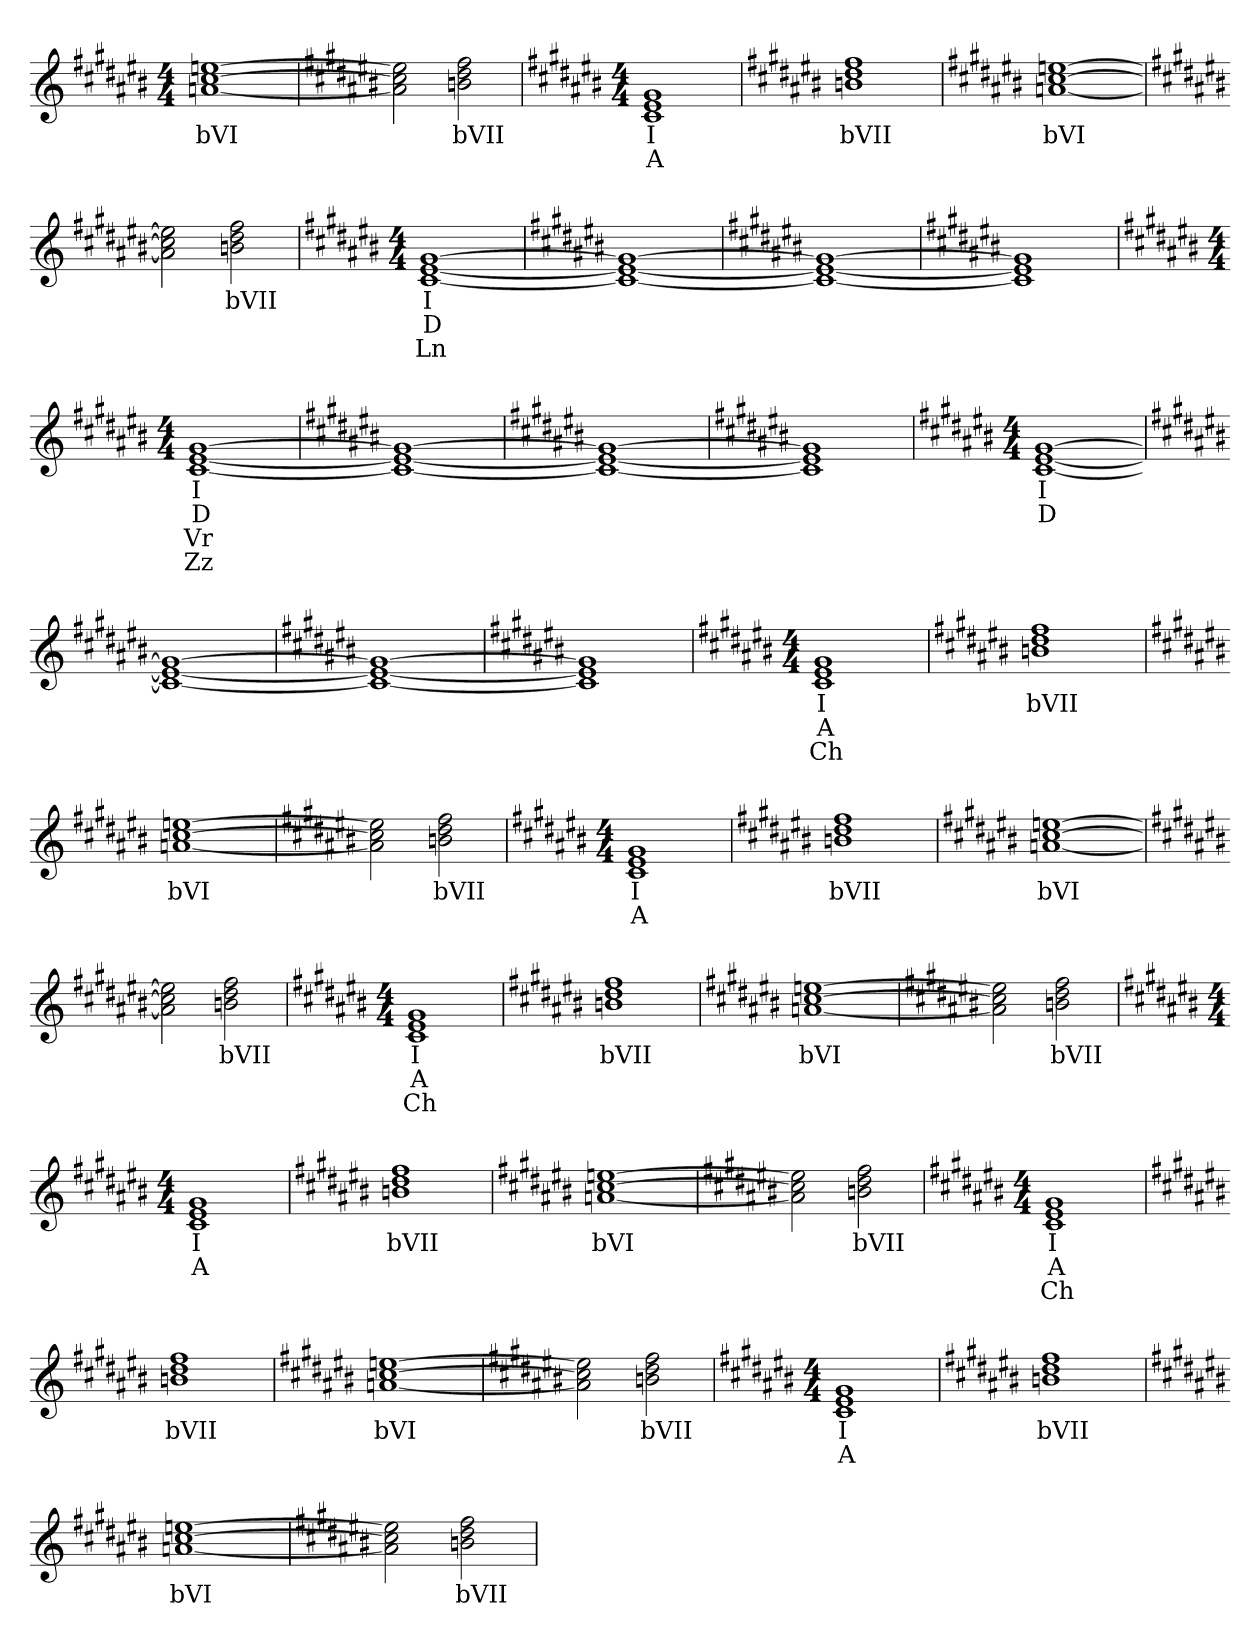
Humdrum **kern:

**kern	**text	**text	**text	**text
*part1	*part1	*part1	*part1	*part1
*staff1	*staff1	*staff1	*staff1	*staff1
*k[f#c#g#d#a#e#b#]	*	*	*	*
*C#:	*	*	*	*
*M4/4	*	*	*	*
=	=	=	=	=
[1an [1cc# [1een	bVI	.	.	.
=	=	=	=	=
*k[f#c#g#d#a#e#b#]	*	*	*	*
*C#:	*	*	*	*
2an] 2cc#] 2een]	.	.	.	.
2bn 2dd# 2ff#	bVII	.	.	.
=	=	=	=	=
*k[f#c#g#d#a#e#b#]	*	*	*	*
*C#:	*	*	*	*
*M4/4	*	*	*	*
1c# 1e# 1g#	I	A	.	.
=	=	=	=	=
*k[f#c#g#d#a#e#b#]	*	*	*	*
*C#:	*	*	*	*
1bn 1dd# 1ff#	bVII	.	.	.
=	=	=	=	=
*k[f#c#g#d#a#e#b#]	*	*	*	*
*C#:	*	*	*	*
[1an [1cc# [1een	bVI	.	.	.
=	=	=	=	=
*k[f#c#g#d#a#e#b#]	*	*	*	*
*C#:	*	*	*	*
2an] 2cc#] 2een]	.	.	.	.
2bn 2dd# 2ff#	bVII	.	.	.
=	=	=	=	=
*k[f#c#g#d#a#e#b#]	*	*	*	*
*C#:	*	*	*	*
*M4/4	*	*	*	*
[1c# [1e# [1g#	I	D	Ln	.
=	=	=	=	=
*k[f#c#g#d#a#e#b#]	*	*	*	*
*C#:	*	*	*	*
1c#_ 1e#_ 1g#_	.	.	.	.
=	=	=	=	=
*k[f#c#g#d#a#e#b#]	*	*	*	*
*C#:	*	*	*	*
1c#_ 1e#_ 1g#_	.	.	.	.
=	=	=	=	=
*k[f#c#g#d#a#e#b#]	*	*	*	*
*C#:	*	*	*	*
1c#] 1e#] 1g#]	.	.	.	.
=	=	=	=	=
*k[f#c#g#d#a#e#b#]	*	*	*	*
*C#:	*	*	*	*
*M4/4	*	*	*	*
[1c# [1e# [1g#	I	D	Vr	Zz
=	=	=	=	=
*k[f#c#g#d#a#e#b#]	*	*	*	*
*C#:	*	*	*	*
1c#_ 1e#_ 1g#_	.	.	.	.
=	=	=	=	=
*k[f#c#g#d#a#e#b#]	*	*	*	*
*C#:	*	*	*	*
1c#_ 1e#_ 1g#_	.	.	.	.
=	=	=	=	=
*k[f#c#g#d#a#e#b#]	*	*	*	*
*C#:	*	*	*	*
1c#] 1e#] 1g#]	.	.	.	.
=	=	=	=	=
*k[f#c#g#d#a#e#b#]	*	*	*	*
*C#:	*	*	*	*
*M4/4	*	*	*	*
[1c# [1e# [1g#	I	D	.	.
=	=	=	=	=
*k[f#c#g#d#a#e#b#]	*	*	*	*
*C#:	*	*	*	*
1c#_ 1e#_ 1g#_	.	.	.	.
=	=	=	=	=
*k[f#c#g#d#a#e#b#]	*	*	*	*
*C#:	*	*	*	*
1c#_ 1e#_ 1g#_	.	.	.	.
=	=	=	=	=
*k[f#c#g#d#a#e#b#]	*	*	*	*
*C#:	*	*	*	*
1c#] 1e#] 1g#]	.	.	.	.
=	=	=	=	=
*k[f#c#g#d#a#e#b#]	*	*	*	*
*C#:	*	*	*	*
*M4/4	*	*	*	*
1c# 1e# 1g#	I	A	Ch	.
=	=	=	=	=
*k[f#c#g#d#a#e#b#]	*	*	*	*
*C#:	*	*	*	*
1bn 1dd# 1ff#	bVII	.	.	.
=	=	=	=	=
*k[f#c#g#d#a#e#b#]	*	*	*	*
*C#:	*	*	*	*
[1an [1cc# [1een	bVI	.	.	.
=	=	=	=	=
*k[f#c#g#d#a#e#b#]	*	*	*	*
*C#:	*	*	*	*
2an] 2cc#] 2een]	.	.	.	.
2bn 2dd# 2ff#	bVII	.	.	.
=	=	=	=	=
*k[f#c#g#d#a#e#b#]	*	*	*	*
*C#:	*	*	*	*
*M4/4	*	*	*	*
1c# 1e# 1g#	I	A	.	.
=	=	=	=	=
*k[f#c#g#d#a#e#b#]	*	*	*	*
*C#:	*	*	*	*
1bn 1dd# 1ff#	bVII	.	.	.
=	=	=	=	=
*k[f#c#g#d#a#e#b#]	*	*	*	*
*C#:	*	*	*	*
[1an [1cc# [1een	bVI	.	.	.
=	=	=	=	=
*k[f#c#g#d#a#e#b#]	*	*	*	*
*C#:	*	*	*	*
2an] 2cc#] 2een]	.	.	.	.
2bn 2dd# 2ff#	bVII	.	.	.
=	=	=	=	=
*k[f#c#g#d#a#e#b#]	*	*	*	*
*C#:	*	*	*	*
*M4/4	*	*	*	*
1c# 1e# 1g#	I	A	Ch	.
=	=	=	=	=
*k[f#c#g#d#a#e#b#]	*	*	*	*
*C#:	*	*	*	*
1bn 1dd# 1ff#	bVII	.	.	.
=	=	=	=	=
*k[f#c#g#d#a#e#b#]	*	*	*	*
*C#:	*	*	*	*
[1an [1cc# [1een	bVI	.	.	.
=	=	=	=	=
*k[f#c#g#d#a#e#b#]	*	*	*	*
*C#:	*	*	*	*
2an] 2cc#] 2een]	.	.	.	.
2bn 2dd# 2ff#	bVII	.	.	.
=	=	=	=	=
*k[f#c#g#d#a#e#b#]	*	*	*	*
*C#:	*	*	*	*
*M4/4	*	*	*	*
1c# 1e# 1g#	I	A	.	.
=	=	=	=	=
*k[f#c#g#d#a#e#b#]	*	*	*	*
*C#:	*	*	*	*
1bn 1dd# 1ff#	bVII	.	.	.
=	=	=	=	=
*k[f#c#g#d#a#e#b#]	*	*	*	*
*C#:	*	*	*	*
[1an [1cc# [1een	bVI	.	.	.
=	=	=	=	=
*k[f#c#g#d#a#e#b#]	*	*	*	*
*C#:	*	*	*	*
2an] 2cc#] 2een]	.	.	.	.
2bn 2dd# 2ff#	bVII	.	.	.
=	=	=	=	=
*k[f#c#g#d#a#e#b#]	*	*	*	*
*C#:	*	*	*	*
*M4/4	*	*	*	*
1c# 1e# 1g#	I	A	Ch	.
=	=	=	=	=
*k[f#c#g#d#a#e#b#]	*	*	*	*
*C#:	*	*	*	*
1bn 1dd# 1ff#	bVII	.	.	.
=	=	=	=	=
*k[f#c#g#d#a#e#b#]	*	*	*	*
*C#:	*	*	*	*
[1an [1cc# [1een	bVI	.	.	.
=	=	=	=	=
*k[f#c#g#d#a#e#b#]	*	*	*	*
*C#:	*	*	*	*
2an] 2cc#] 2een]	.	.	.	.
2bn 2dd# 2ff#	bVII	.	.	.
=	=	=	=	=
*k[f#c#g#d#a#e#b#]	*	*	*	*
*C#:	*	*	*	*
*M4/4	*	*	*	*
1c# 1e# 1g#	I	A	.	.
=	=	=	=	=
*k[f#c#g#d#a#e#b#]	*	*	*	*
*C#:	*	*	*	*
1bn 1dd# 1ff#	bVII	.	.	.
=	=	=	=	=
*k[f#c#g#d#a#e#b#]	*	*	*	*
*C#:	*	*	*	*
[1an [1cc# [1een	bVI	.	.	.
=	=	=	=	=
*k[f#c#g#d#a#e#b#]	*	*	*	*
*C#:	*	*	*	*
2an] 2cc#] 2een]	.	.	.	.
2bn 2dd# 2ff#	bVII	.	.	.
=	=	=	=	=
*-	*-	*-	*-	*-
